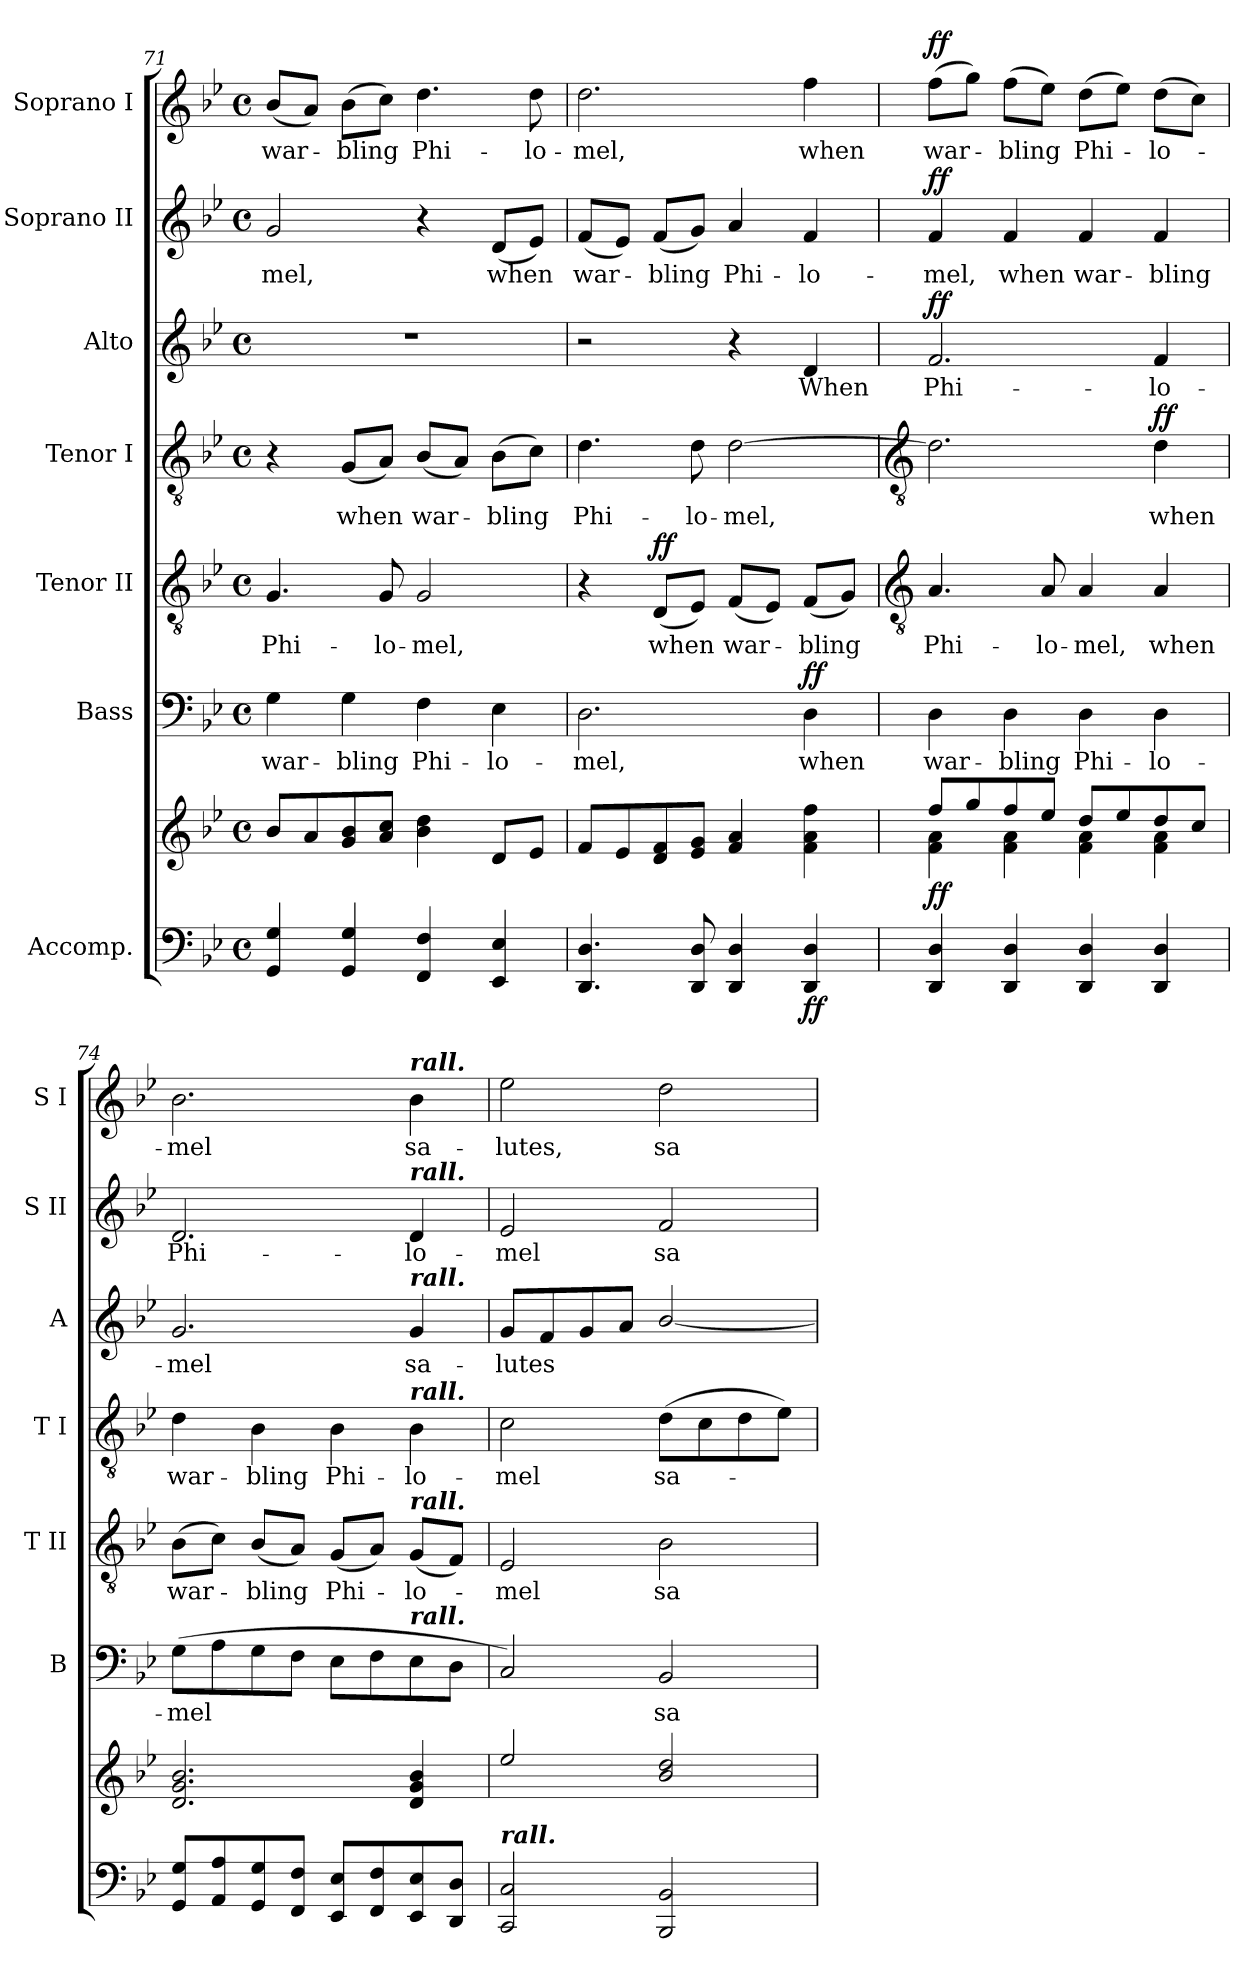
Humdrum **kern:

**kern	**kern	**dynam	**kern	**text	**dynam	**kern	**text	**dynam	**kern	**text	**dynam	**kern	**text	**dynam	**kern	**text	**dynam	**kern	**text	**dynam
*part7	*part7	*part7	*part6	*part6	*part6	*part5	*part5	*part5	*part4	*part4	*part4	*part3	*part3	*part3	*part2	*part2	*part2	*part1	*part1	*part1
*staff8	*staff7	*staff7/8	*staff6	*staff6	*staff6	*staff5	*staff5	*staff5	*staff4	*staff4	*staff4	*staff3	*staff3	*staff3	*staff2	*staff2	*staff2	*staff1	*staff1	*staff1
*I"Accomp.	*	*	*I"Bass	*	*	*I"Tenor II	*	*	*I"Tenor I	*	*	*I"Alto	*	*	*I"Soprano II	*	*	*I"Soprano I	*	*
*	*	*	*I'B	*	*	*I'T II	*	*	*I'T I	*	*	*I'A	*	*	*I'S II	*	*	*I'S I	*	*
*clefF4	*clefG2	*	*clefF4	*	*	*clefGv2	*	*	*clefGv2	*	*	*clefG2	*	*	*clefG2	*	*	*clefG2	*	*
*k[b-e-]	*k[b-e-]	*	*k[b-e-]	*	*	*k[b-e-]	*	*	*k[b-e-]	*	*	*k[b-e-]	*	*	*k[b-e-]	*	*	*k[b-e-]	*	*
*B-:	*B-:	*	*B-:	*	*	*B-:	*	*	*B-:	*	*	*B-:	*	*	*B-:	*	*	*B-:	*	*
*M4/4	*M4/4	*	*M4/4	*	*	*M4/4	*	*	*M4/4	*	*	*M4/4	*	*	*M4/4	*	*	*M4/4	*	*
*met(c)	*met(c)	*	*met(c)	*	*	*met(c)	*	*	*met(c)	*	*	*met(c)	*	*	*met(c)	*	*	*met(c)	*	*
=71	=71	=71	=71	=71	=71	=71	=71	=71	=71	=71	=71	=71	=71	=71	=71	=71	=71	=71	=71	=71
!	!	!	!	!LO:LY:b	!	!	!LO:LY:b	!	!	!	!	!	!	!	!	!LO:LY:b	!	!	!LO:LY:b	!
4GG 4G	8b-L	.	4G	war-	.	4.G	Phi-	.	4r	.	.	1r	.	.	2g	-mel,	.	(<8b-L	war-	.
.	8a	.	.	.	.	.	.	.	.	.	.	.	.	.	.	.	.	8aJ)	.	.
!	!	!	!	!LO:LY:b	!	!	!	!	!	!LO:LY:b	!	!	!	!	!	!	!	!	!LO:LY:b	!
4GG 4G	8g 8b-	.	4G	-bling	.	.	.	.	(<8GL	when	.	.	.	.	.	.	.	(>8b-L	bling	.
!	!	!	!	!	!	!	!LO:LY:b	!	!	!	!	!	!	!	!	!	!	!	!	!
.	8a 8ccJ	.	.	.	.	8G	-lo-	.	8AJ)	.	.	.	.	.	.	.	.	8ccJ)	.	.
!	!	!	!	!LO:LY:b	!	!	!LO:LY:b	!	!	!LO:LY:b	!	!	!	!	!	!	!	!	!LO:LY:b	!
4FF 4F	4b- 4dd	.	4F	Phi-	.	2G	-mel,	.	(<8B-L	war-	.	.	.	.	4r	.	.	4.dd	Phi-	.
.	.	.	.	.	.	.	.	.	8AJ)	.	.	.	.	.	.	.	.	.	.	.
!	!	!	!	!LO:LY:b	!	!	!	!	!	!LO:LY:b	!	!	!	!	!	!LO:LY:b	!	!	!	!
4EE- 4E-	8dL	.	4E-	-lo-	.	.	.	.	(>8B-L	bling	.	.	.	.	(<8dL	when	.	.	.	.
!	!	!	!	!	!	!	!	!	!	!	!	!	!	!	!	!	!	!	!LO:LY:b	!
.	8e-J	.	.	.	.	.	.	.	8cJ)	.	.	.	.	.	8e-J)	.	.	8dd	-lo-	.
=72	=72	=72	=72	=72	=72	=72	=72	=72	=72	=72	=72	=72	=72	=72	=72	=72	=72	=72	=72	=72
!	!	!	!	!LO:LY:b	!	!	!	!	!	!LO:LY:b	!	!	!	!	!	!LO:LY:b	!	!	!LO:LY:b	!
4.DD 4.D	8fL	.	2.D	-mel,	.	4r	.	.	4.d	Phi-	.	2r	.	.	(<8fL	war-	.	2.dd	-mel,	.
.	8e-	.	.	.	.	.	.	.	.	.	.	.	.	.	8e-J)	.	.	.	.	.
!	!	!	!	!	!	!	!LO:LY:b	!LO:DY:b	!	!	!	!	!	!	!	!LO:LY:b	!	!	!	!
.	8d 8f	.	.	.	.	(<8DL	when	ff	.	.	.	.	.	.	(<8fL	bling	.	.	.	.
!	!	!	!	!	!	!	!	!	!	!LO:LY:b	!	!	!	!	!	!	!	!	!	!
8DD 8D	8e- 8gJ	.	.	.	.	8E-J)	.	.	8d	-lo-	.	.	.	.	8gJ)	.	.	.	.	.
!	!	!	!	!	!	!	!LO:LY:b	!	!	!LO:LY:b	!	!	!	!	!	!LO:LY:b	!	!	!	!
4DD 4D	4f 4a	.	.	.	.	(<8FL	war-	.	[2d	-mel,	.	4r	.	.	4a	Phi-	.	.	.	.
.	.	.	.	.	.	8E-J)	.	.	.	.	.	.	.	.	.	.	.	.	.	.
!	!	!LO:DY:b=2	!	!LO:LY:b	!LO:DY:b	!	!LO:LY:b	!	!	!	!	!	!LO:LY:b	!	!	!LO:LY:b	!	!	!LO:LY:b	!
4DD 4D	4f 4a 4ff	ff	4D	when	ff	(<8FL	bling	.	.	.	.	4d	When	.	4f	-lo-	.	4ff	when	.
.	.	.	.	.	.	8GJ)	.	.	.	.	.	.	.	.	.	.	.	.	.	.
!!LO:LB:g=z
=73	=73	=73	=73	=73	=73	=73	=73	=73	=73	=73	=73	=73	=73	=73	=73	=73	=73	=73	=73	=73
*	*	*	*	*	*	*clefGv2	*	*	*clefGv2	*	*	*	*	*	*	*	*	*	*	*
*	*^	*	*	*	*	*	*	*	*	*	*	*	*	*	*	*	*	*	*	*
!	!	!	!LO:DY:b	!	!LO:LY:b	!	!	!LO:LY:b	!	!	!	!	!	!LO:LY:b	!LO:DY:b	!	!LO:LY:b	!LO:DY:b	!	!LO:LY:b	!LO:DY:b
4DD 4D	8ff/L	4f\ 4a\	ff	4D	war-	.	4.A	Phi-	.	2.d]	.	.	2.f	Phi-	ff	4f	-mel,	ff	(>8ffL	war-	ff
.	8gg/	.	.	.	.	.	.	.	.	.	.	.	.	.	.	.	.	.	8ggJ)	.	.
!	!	!	!	!	!LO:LY:b	!	!	!	!	!	!	!	!	!	!	!	!LO:LY:b	!	!	!LO:LY:b	!
4DD 4D	8ff/	4f\ 4a\	.	4D	-bling	.	.	.	.	.	.	.	.	.	.	4f	when	.	(>8ffL	bling	.
!	!	!	!	!	!	!	!	!LO:LY:b	!	!	!	!	!	!	!	!	!	!	!	!	!
.	8ee-/J	.	.	.	.	.	8A	-lo-	.	.	.	.	.	.	.	.	.	.	8ee-J)	.	.
!	!	!	!	!	!LO:LY:b	!	!	!LO:LY:b	!	!	!	!	!	!	!	!	!LO:LY:b	!	!	!LO:LY:b	!
4DD 4D	8dd/L	4f\ 4a\	.	4D	Phi-	.	4A	-mel,	.	.	.	.	.	.	.	4f	war-	.	(>8ddL	Phi-	.
.	8ee-/	.	.	.	.	.	.	.	.	.	.	.	.	.	.	.	.	.	8ee-J)	.	.
!	!	!	!	!	!LO:LY:b	!	!	!LO:LY:b	!	!	!LO:LY:b	!LO:DY:b	!	!LO:LY:b	!	!	!LO:LY:b	!	!	!LO:LY:b	!
4DD 4D	8dd/	4f\ 4a\	.	4D	-lo-	.	4A	when	.	4d	when	ff	4f	-lo-	.	4f	-bling	.	(>8ddL	lo-	.
.	8cc/J	.	.	.	.	.	.	.	.	.	.	.	.	.	.	.	.	.	8ccJ)	.	.
=74	=74	=74	=74	=74	=74	=74	=74	=74	=74	=74	=74	=74	=74	=74	=74	=74	=74	=74	=74	=74	=74
!	!	!	!	!	!LO:LY:b	!	!	!LO:LY:b	!	!	!LO:LY:b	!	!	!LO:LY:b	!	!	!LO:LY:b	!	!	!LO:LY:b	!
8GG 8GL	2.d 2.g 2.b-	1ryy	.	(>8GL	-mel	.	(>8B-L	war-	.	4d	war-	.	2.g	-mel	.	2.d	Phi-	.	2.b-	mel	.
8AA 8A	.	.	.	8A	.	.	8cJ)	.	.	.	.	.	.	.	.	.	.	.	.	.	.
!	!	!	!	!	!	!	!	!LO:LY:b	!	!	!LO:LY:b	!	!	!	!	!	!	!	!	!	!
8GG 8G	.	.	.	8G	.	.	(<8B-L	bling	.	4B-	-bling	.	.	.	.	.	.	.	.	.	.
8FF 8FJ	.	.	.	8FJ	.	.	8AJ)	.	.	.	.	.	.	.	.	.	.	.	.	.	.
!	!	!	!	!	!	!	!	!LO:LY:b	!	!	!LO:LY:b	!	!	!	!	!	!	!	!	!	!
8EE- 8E-L	.	.	.	8E-L	.	.	(<8GL	Phi-	.	4B-	Phi-	.	.	.	.	.	.	.	.	.	.
8FF 8F	.	.	.	8F	.	.	8AJ)	.	.	.	.	.	.	.	.	.	.	.	.	.	.
!	!	!	!	!	!	!	!	!	!	!	!	!	!	!	!	!	!	!	!LO:TX:a:Bi:t=rall.	!	!
!	!	!	!	!	!	!	!	!	!	!	!	!	!	!	!	!LO:TX:a:Bi:t=rall.	!	!	!	!	!
!	!	!	!	!	!	!	!	!	!	!	!	!	!LO:TX:a:Bi:t=rall.	!	!	!	!	!	!	!	!
!	!	!	!	!	!	!	!	!	!	!LO:TX:a:Bi:t=rall.	!	!	!	!	!	!	!	!	!	!	!
!	!	!	!	!	!	!	!LO:TX:a:Bi:t=rall.	!	!	!	!	!	!	!	!	!	!	!	!	!	!
!	!	!	!	!LO:TX:a:Bi:t=rall.	!	!	!	!	!	!	!	!	!	!	!	!	!	!	!	!	!
!	!	!	!	!	!	!	!	!LO:LY:b	!	!	!LO:LY:b	!	!	!LO:LY:b	!	!	!LO:LY:b	!	!	!LO:LY:b	!
8EE- 8E-	4d 4g 4b-	.	.	8E-	.	.	(<8GL	lo-	.	4B-	-lo-	.	4g	sa-	.	4d	-lo-	.	4b-	sa-	.
8DD 8DJ	.	.	.	8DJ	.	.	8FJ)	.	.	.	.	.	.	.	.	.	.	.	.	.	.
=75	=75	=75	=75	=75	=75	=75	=75	=75	=75	=75	=75	=75	=75	=75	=75	=75	=75	=75	=75	=75	=75
!LO:TX:a:Bi:t=rall.	!	!	!	!	!	!	!	!	!	!	!	!	!	!	!	!	!	!	!	!	!
!	!	!	!	!	!	!	!	!LO:LY:b	!	!	!LO:LY:b	!	!	!LO:LY:b	!	!	!LO:LY:b	!	!	!LO:LY:b	!
2CC 2C	2ee-	1ryy	.	2C)	.	.	2E-	mel	.	2c	-mel	.	8gL	-lutes	.	2e-	-mel	.	2ee-	-lutes,	.
.	.	.	.	.	.	.	.	.	.	.	.	.	8f	.	.	.	.	.	.	.	.
.	.	.	.	.	.	.	.	.	.	.	.	.	8g	.	.	.	.	.	.	.	.
.	.	.	.	.	.	.	.	.	.	.	.	.	8aJ	.	.	.	.	.	.	.	.
!	!	!	!	!	!LO:LY:b	!	!	!LO:LY:b	!	!	!LO:LY:b	!	!	!	!	!	!LO:LY:b	!	!	!LO:LY:b	!
2BBB- 2BB-	2b- 2dd	.	.	2BB-	sa-	.	2B-	sa-	.	(>8dL	sa-	.	[2b-/	.	.	2f	sa-	.	2dd	sa-	.
.	.	.	.	.	.	.	.	.	.	8c	.	.	.	.	.	.	.	.	.	.	.
.	.	.	.	.	.	.	.	.	.	8d	.	.	.	.	.	.	.	.	.	.	.
.	.	.	.	.	.	.	.	.	.	8e-J)	.	.	.	.	.	.	.	.	.	.	.
*	*v	*v	*	*	*	*	*	*	*	*	*	*	*	*	*	*	*	*	*	*	*
=	=	=	=	=	=	=	=	=	=	=	=	=	=	=	=	=	=	=	=	=
*-	*-	*-	*-	*-	*-	*-	*-	*-	*-	*-	*-	*-	*-	*-	*-	*-	*-	*-	*-	*-
